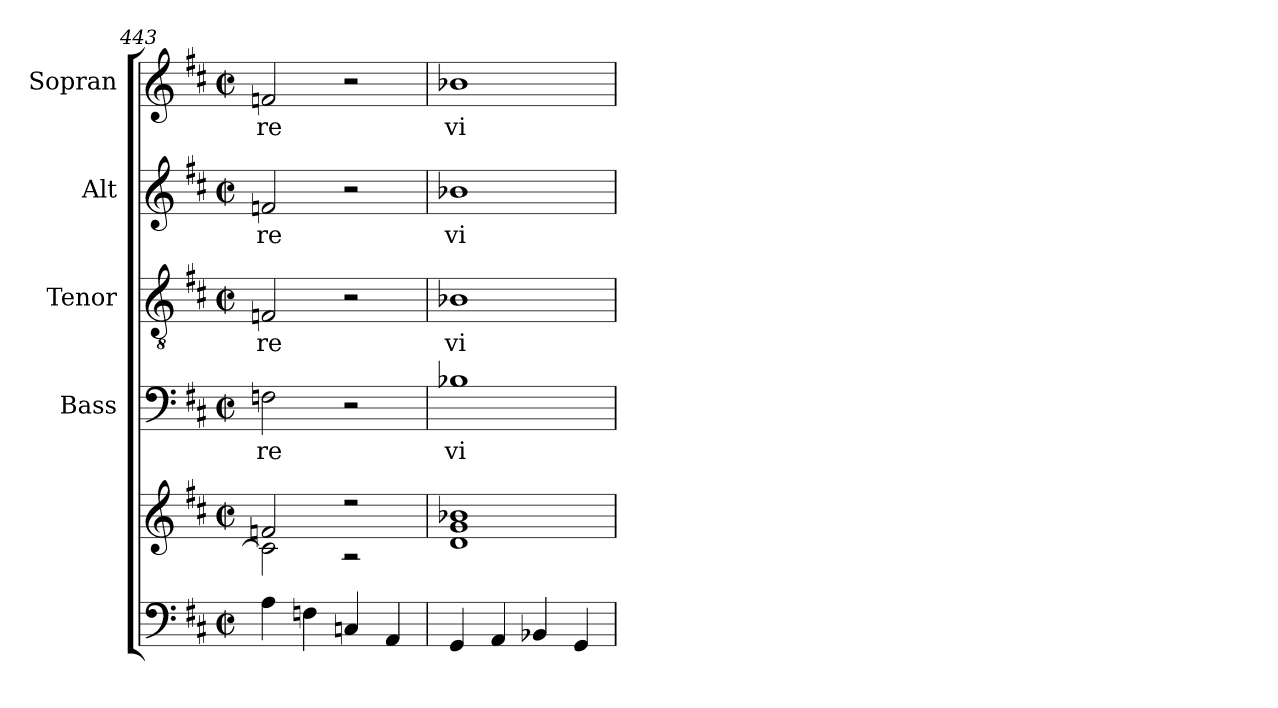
**kern	**kern	**kern	**text	**kern	**text	**kern	**text	**kern	**text
*part5	*part5	*part4	*part4	*part3	*part3	*part2	*part2	*part1	*part1
*staff6	*staff5	*staff4	*staff4	*staff3	*staff3	*staff2	*staff2	*staff1	*staff1
*	*	*I"Bass	*	*I"Tenor	*	*I"Alt	*	*I"Sopran	*
*	*	*I'B.	*	*I'T.	*	*I'A.	*	*I'S.	*
*clefF4	*clefG2	*clefF4	*	*clefGv2	*	*clefG2	*	*clefG2	*
*k[f#c#]	*k[f#c#]	*k[f#c#]	*	*k[f#c#]	*	*k[f#c#]	*	*k[f#c#]	*
*D:	*D:	*D:	*	*D:	*	*D:	*	*D:	*
*M2/2	*M2/2	*M2/2	*	*M2/2	*	*M2/2	*	*M2/2	*
*met(c|)	*met(c|)	*met(c|)	*	*met(c|)	*	*met(c|)	*	*met(c|)	*
=443	=443	=443	=443	=443	=443	=443	=443	=443	=443
*	*^	*	*	*	*	*	*	*	*
!	!	!	!	!LO:LY:b	!	!LO:LY:b	!	!LO:LY:b	!	!LO:LY:b
4A\	2fn/	2c\]	2Fn\	-re	2Fn/	-re	2fn/	-re	2fn/	-re
4Fn\	.	.	.	.	.	.	.	.	.	.
4Cn/	2r	2r	2r	.	2r	.	2r	.	2r	.
4AA/	.	.	.	.	.	.	.	.	.	.
*	*v	*v	*	*	*	*	*	*	*	*
=444	=444	=444	=444	=444	=444	=444	=444	=444	=444
!	!	!	!LO:LY:b	!	!LO:LY:b	!	!LO:LY:b	!	!LO:LY:b
4GG/	1d 1g 1b-X	1B-X	vi-	1B-X	vi-	1b-X	vi-	1b-X	vi-
4AA/	.	.	.	.	.	.	.	.	.
4BB-X/	.	.	.	.	.	.	.	.	.
4GG/	.	.	.	.	.	.	.	.	.
=	=	=	=	=	=	=	=	=	=
*-	*-	*-	*-	*-	*-	*-	*-	*-	*-
